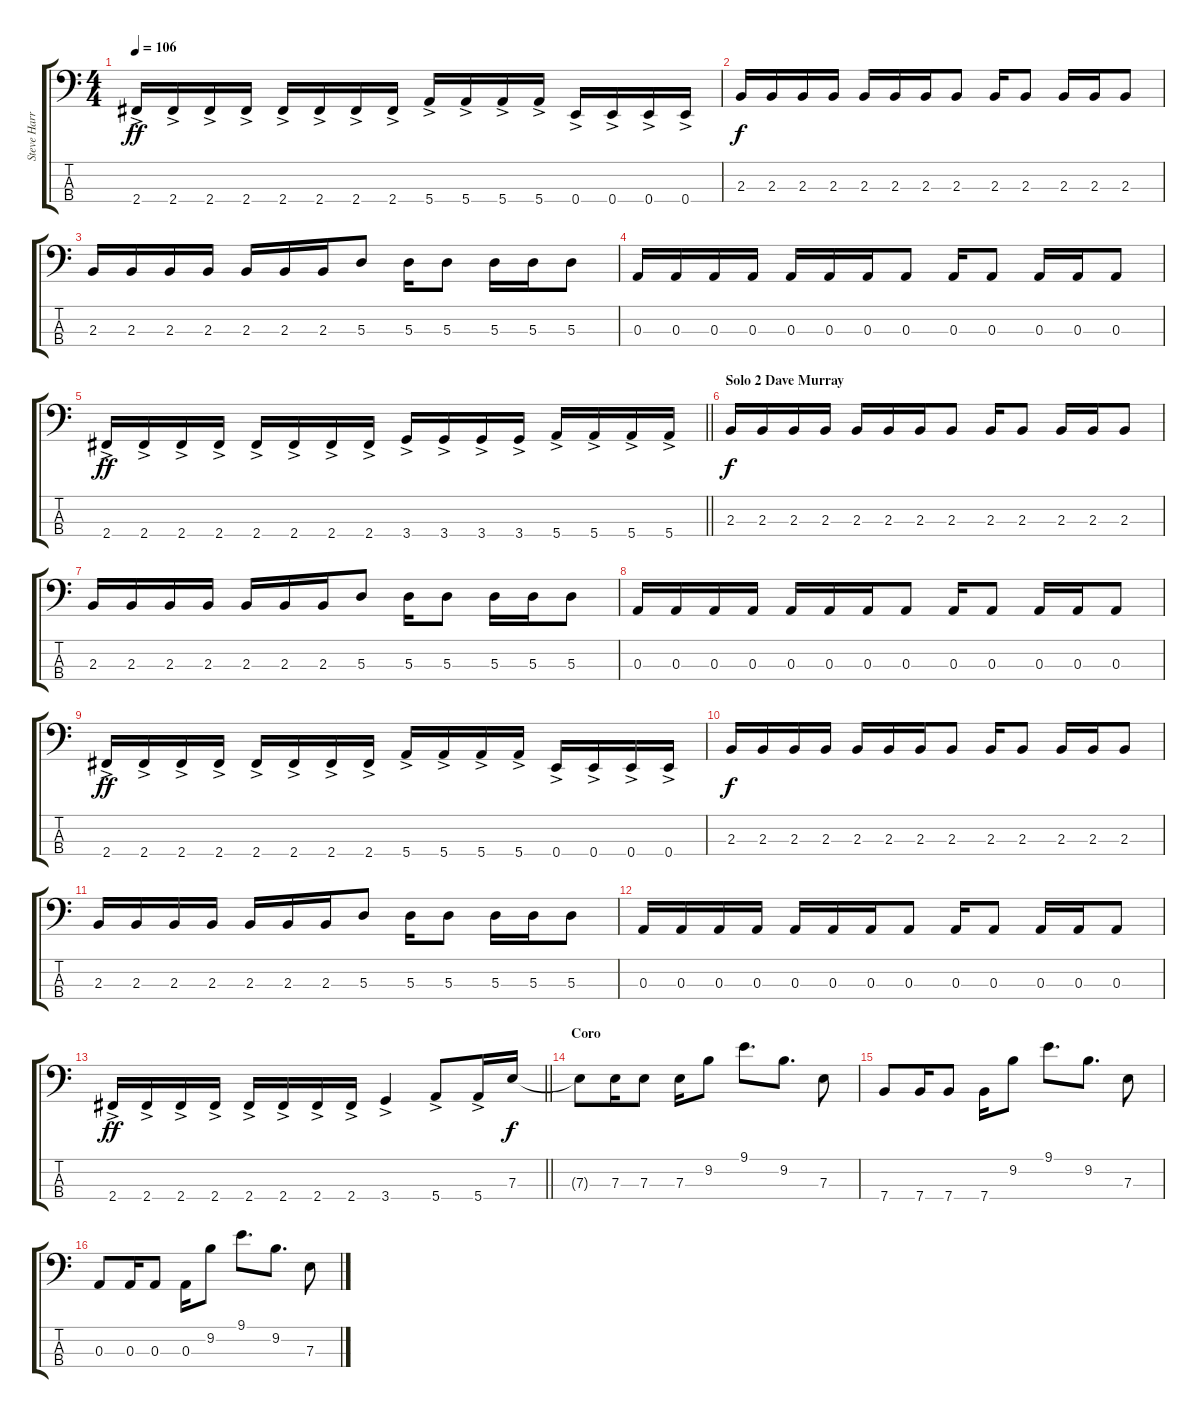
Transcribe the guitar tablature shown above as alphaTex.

\track ("Steve Harris" "Steve Harr") {instrument electricbassfinger}
\staff {score tabs}
\tuning (G2 D2 A1 E1) {hide}
\ts (4 4)
\tempo 106
\clef f4
\ks c
2.4{ac}.16{dy ff} 2.4{ac}.16 2.4{ac}.16 2.4{ac}.16 2.4{ac}.16 2.4{ac}.16 2.4{ac}.16 2.4{ac}.16 5.4{ac}.16 5.4{ac}.16 5.4{ac}.16 5.4{ac}.16 0.4{ac}.16 0.4{ac}.16 0.4{ac}.16 0.4{ac}.16 |
2.3.16{dy f} 2.3.16 2.3.16 2.3.16 2.3.16 2.3.16 2.3.16 2.3.8 2.3.16 2.3.8 2.3.16 2.3.16 2.3.8 |
2.3.16 2.3.16 2.3.16 2.3.16 2.3.16 2.3.16 2.3.16 5.3.8 5.3.16 5.3.8 5.3.16 5.3.16 5.3.8 |
0.3.16 0.3.16 0.3.16 0.3.16 0.3.16 0.3.16 0.3.16 0.3.8 0.3.16 0.3.8 0.3.16 0.3.16 0.3.8 |
\barLineRight lightlight
2.4{ac}.16{dy ff} 2.4{ac}.16 2.4{ac}.16 2.4{ac}.16 2.4{ac}.16 2.4{ac}.16 2.4{ac}.16 2.4{ac}.16 3.4{ac}.16 3.4{ac}.16 3.4{ac}.16 3.4{ac}.16 5.4{ac}.16 5.4{ac}.16 5.4{ac}.16 5.4{ac}.16 |
\section ("" "Solo 2 Dave Murray")
2.3.16{dy f} 2.3.16 2.3.16 2.3.16 2.3.16 2.3.16 2.3.16 2.3.8 2.3.16 2.3.8 2.3.16 2.3.16 2.3.8 |
2.3.16 2.3.16 2.3.16 2.3.16 2.3.16 2.3.16 2.3.16 5.3.8 5.3.16 5.3.8 5.3.16 5.3.16 5.3.8 |
0.3.16 0.3.16 0.3.16 0.3.16 0.3.16 0.3.16 0.3.16 0.3.8 0.3.16 0.3.8 0.3.16 0.3.16 0.3.8 |
2.4{ac}.16{dy ff} 2.4{ac}.16 2.4{ac}.16 2.4{ac}.16 2.4{ac}.16 2.4{ac}.16 2.4{ac}.16 2.4{ac}.16 5.4{ac}.16 5.4{ac}.16 5.4{ac}.16 5.4{ac}.16 0.4{ac}.16 0.4{ac}.16 0.4{ac}.16 0.4{ac}.16 |
2.3.16{dy f} 2.3.16 2.3.16 2.3.16 2.3.16 2.3.16 2.3.16 2.3.8 2.3.16 2.3.8 2.3.16 2.3.16 2.3.8 |
2.3.16 2.3.16 2.3.16 2.3.16 2.3.16 2.3.16 2.3.16 5.3.8 5.3.16 5.3.8 5.3.16 5.3.16 5.3.8 |
0.3.16 0.3.16 0.3.16 0.3.16 0.3.16 0.3.16 0.3.16 0.3.8 0.3.16 0.3.8 0.3.16 0.3.16 0.3.8 |
\barLineRight lightlight
2.4{ac}.16{dy ff} 2.4{ac}.16 2.4{ac}.16 2.4{ac}.16 2.4{ac}.16 2.4{ac}.16 2.4{ac}.16 2.4{ac}.16 3.4{ac}.4 5.4{ac}.8 5.4{ac}.16 7.3.16{dy f} |
\section ("" "Coro")
7.3{t}.8 7.3.16 7.3.8 7.3.16 9.2.8 9.1.8{d} 9.2.8{d} 7.3.8 |
7.4.8 7.4.16 7.4.8 7.4.16 9.2.8 9.1.8{d} 9.2.8{d} 7.3.8 |
0.3.8 0.3.16 0.3.8 0.3.16 9.2.8 9.1.8{d} 9.2.8{d} 7.3.8
